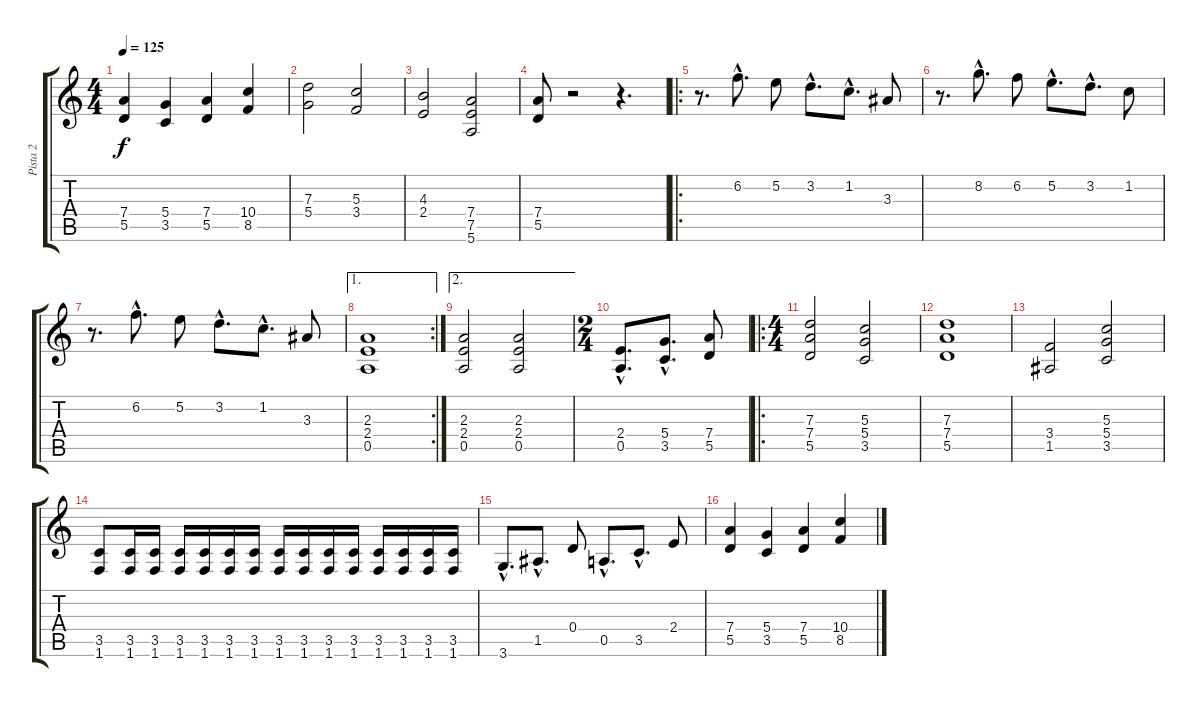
\track ("Pista 2" "Pista 2") {instrument distortionguitar}
\staff {score tabs}
\tuning (E4 B3 G3 D3 A2 E2) {hide}
\ts (4 4)
\tempo 125
\clef g2
\ks c
(7.4 5.5).4{dy f} (5.4 3.5).4 (7.4 5.5).4 (10.4 8.5).4 |
(7.3 5.4).2 (5.3 3.4).2 |
(4.3 2.4).2 (7.4 7.5 5.6).2 |
(7.4 5.5).8 r.2 r.4{d} |
\ro
r.8{d} 6.2{hac}.8{d} 5.2.8 3.2{hac}.8{d} 1.2{hac}.8{d} 3.3.8 |
r.8{d} 8.2{hac}.8{d} 6.2.8 5.2{hac}.8{d} 3.2{hac}.8{d} 1.2.8 |
r.8{d} 6.2{hac}.8{d} 5.2.8 3.2{hac}.8{d} 1.2{hac}.8{d} 3.3.8 |
\ae 1
\rc 2
(2.3 2.4 0.5).1 |
\ae 2
(2.3 2.4 0.5).2 (2.3 2.4 0.5).2 |
\ts (2 4)
(2.4{hac} 0.5{hac}).8{d} (5.4{hac} 3.5{hac}).8{d} (7.4 5.5).8 |
\ro
\ts (4 4)
(7.3 7.4 5.5).2 (5.3 5.4 3.5).2 |
(7.3 7.4 5.5).1 |
(3.4 1.5).2 (5.3 5.4 3.5).2 |
(3.5 1.6).8 (3.5 1.6).16 (3.5 1.6).16 (3.5 1.6).16 (3.5 1.6).16 (3.5 1.6).16 (3.5 1.6).16 (3.5 1.6).16 (3.5 1.6).16 (3.5 1.6).16 (3.5 1.6).16 (3.5 1.6).16 (3.5 1.6).16 (3.5 1.6).16 (3.5 1.6).16 |
3.6{hac}.8{d} 1.5{hac}.8{d} 0.4.8 0.5{hac}.8{d} 3.5{hac}.8{d} 2.4.8 |
(7.4 5.5).4 (5.4 3.5).4 (7.4 5.5).4 (10.4 8.5).4
